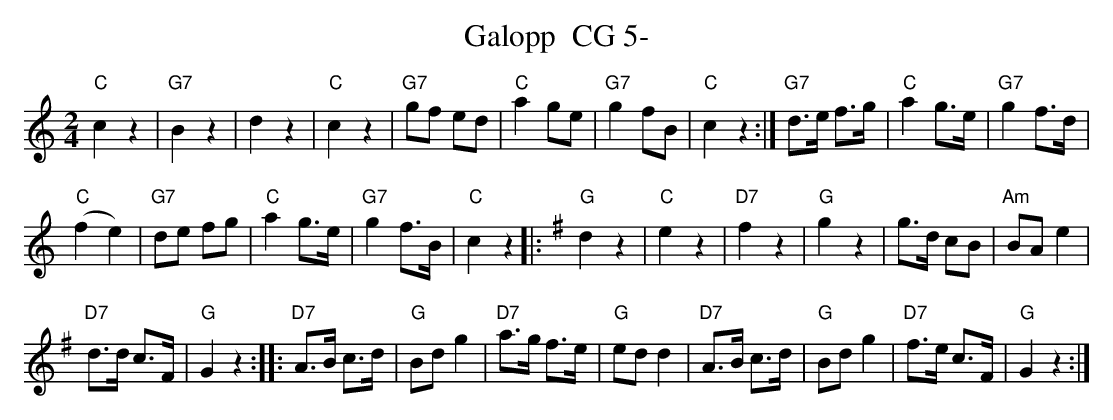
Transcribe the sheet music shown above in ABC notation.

X:1
T:Galopp  CG 5-
M:2/4
L:1/8
K:C %%MIDI gchordon
"C"c2z2 | "G7"B2z2 | d2z2 | "C"c2z2 | "G7"gf ed | "C"a2ge | "G7"g2 fB | "C"c2z2 :| "G7"d>e f>g | "C"a2 g>e | "G7"g2 f>d |
("C"f2e2) | "G7"de fg | "C"a2 g>e | "G7"g2 f>B | "C"c2z2 |: [K:G] "G"d2z2 | "C"e2z2 | "D7"f2z2 | "G"g2z2 | g>d cB | "Am"BA e2 |
"D7"d>d c>F | "G"G2z2 :: "D7"A>B c>d | "G"Bd g2 | "D7"a>g f>e | "G"edd2 | "D7"A>B c>d | "G"Bd g2 | "D7"f>e c>F | "G"G2z2 :|
